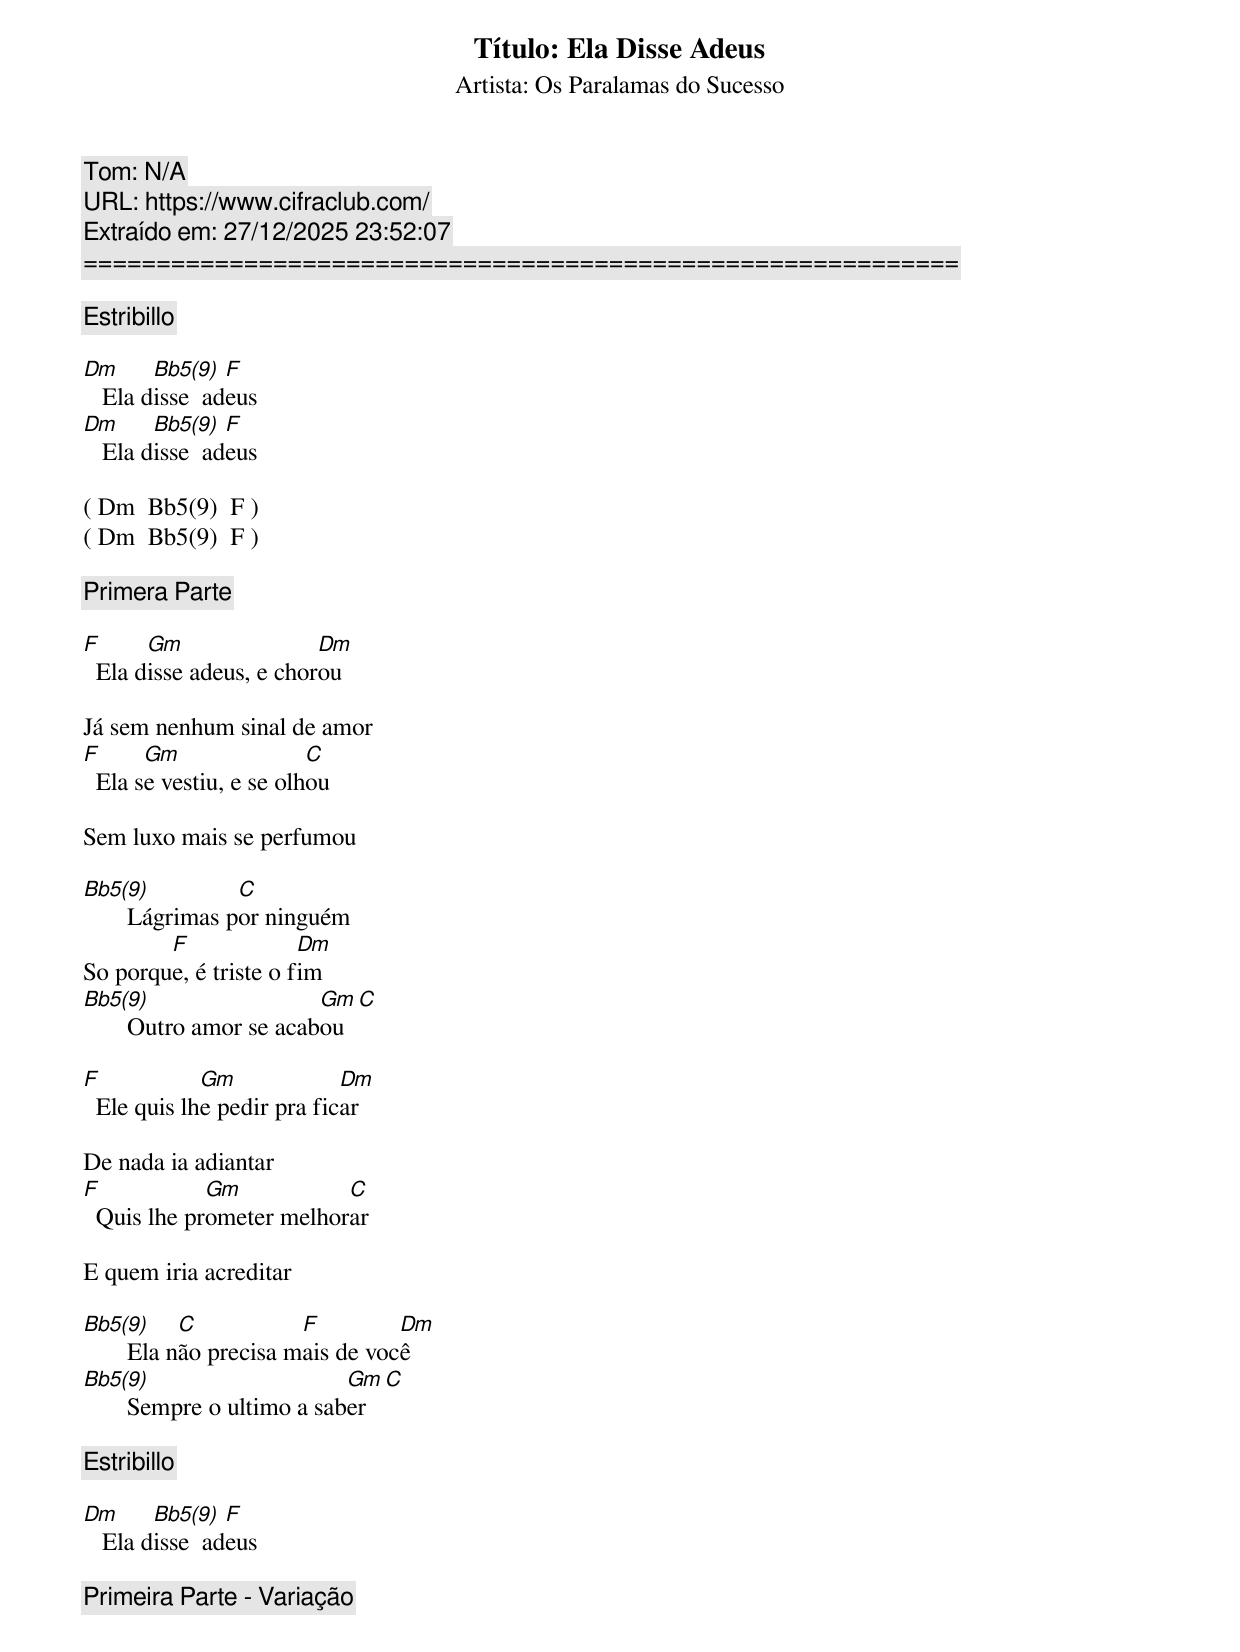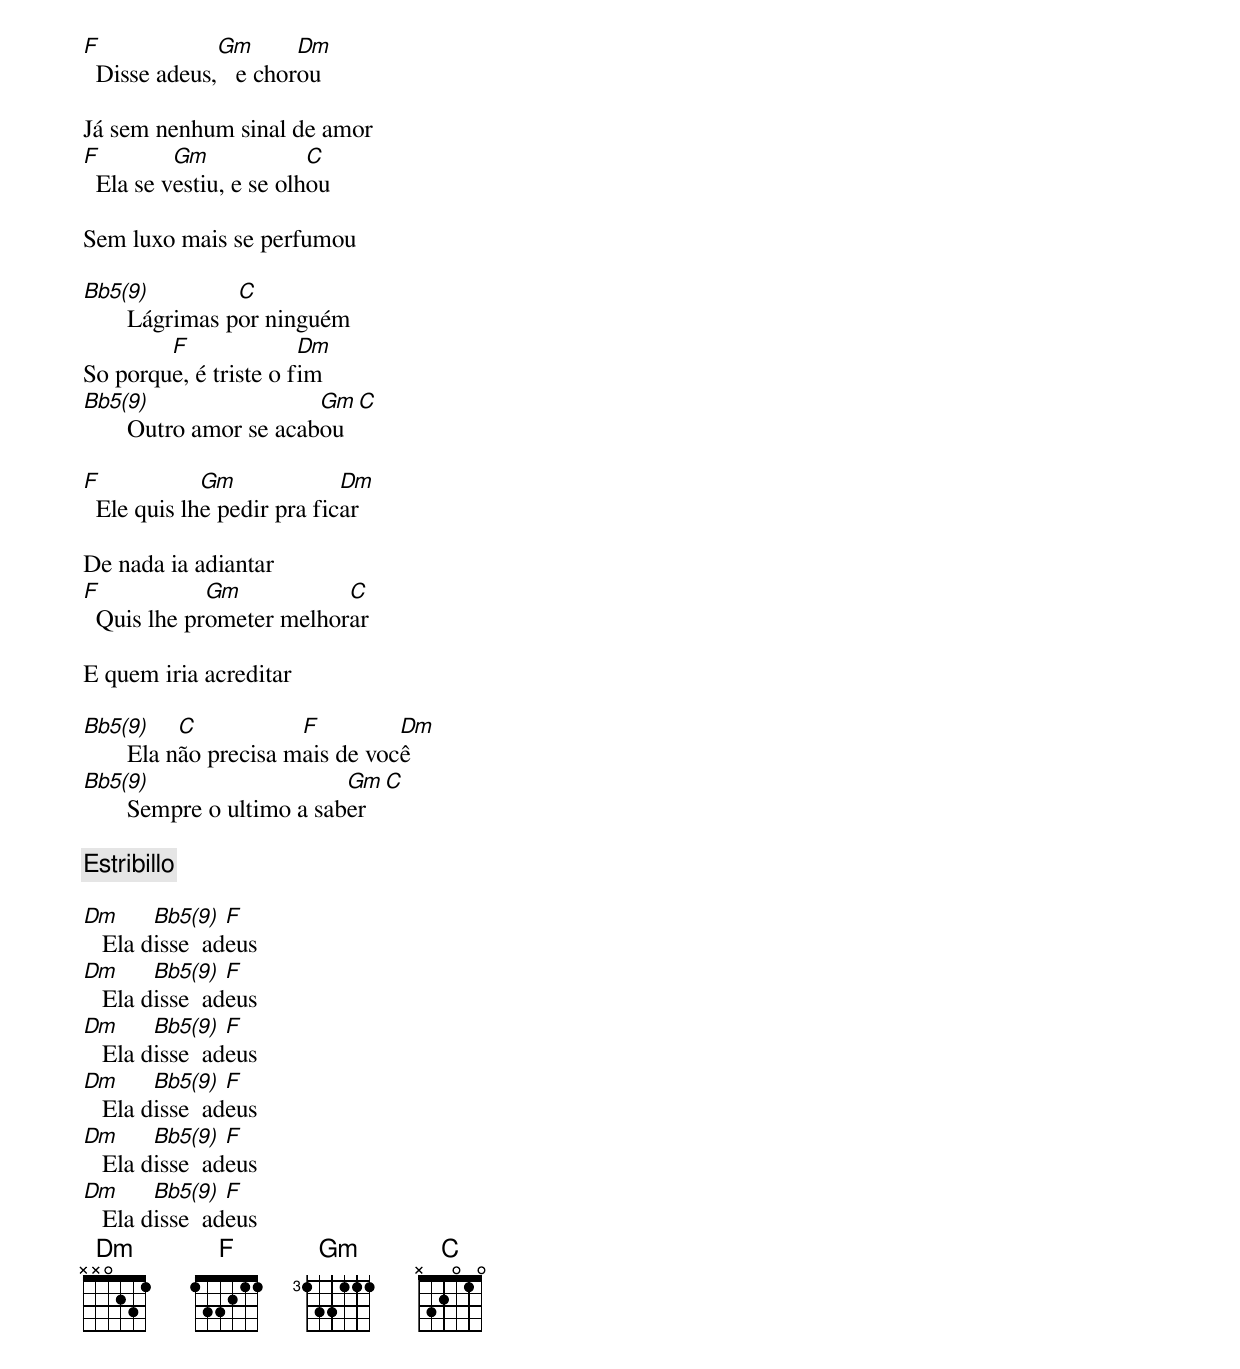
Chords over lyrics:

Título: Ela Disse Adeus
Artista: Os Paralamas do Sucesso
Tom: N/A
URL: https://www.cifraclub.com/
Extraído em: 27/12/2025 23:52:07
============================================================

[Estribillo]

Dm      Bb5(9)  F
   Ela disse  adeus
Dm      Bb5(9)  F
   Ela disse  adeus

( Dm  Bb5(9)  F )
( Dm  Bb5(9)  F )

[Primera Parte]

F      Gm                Dm
  Ela disse adeus, e chorou

Já sem nenhum sinal de amor
F      Gm                C
  Ela se vestiu, e se olhou

Sem luxo mais se perfumou

Bb5(9)           C
       Lágrimas por ninguém
        F              Dm
So porque, é triste o fim
Bb5(9)                   Gm  C
       Outro amor se acabou

F            Gm             Dm
  Ele quis lhe pedir pra ficar

De nada ia adiantar
F            Gm           C
  Quis lhe prometer melhorar

E quem iria acreditar

Bb5(9)      C           F         Dm
       Ela não precisa mais de você
Bb5(9)                      Gm  C
       Sempre o ultimo a saber

[Estribillo]

Dm      Bb5(9)  F
   Ela disse  adeus

[Primeira Parte - Variação]

F             Gm       Dm
  Disse adeus,   e chorou

Já sem nenhum sinal de amor
F         Gm             C
  Ela se vestiu, e se olhou

Sem luxo mais se perfumou

Bb5(9)           C
       Lágrimas por ninguém
        F              Dm
So porque, é triste o fim
Bb5(9)                   Gm   C
       Outro amor se acabou

F            Gm             Dm
  Ele quis lhe pedir pra ficar

De nada ia adiantar
F            Gm           C
  Quis lhe prometer melhorar

E quem iria acreditar

Bb5(9)      C           F         Dm
       Ela não precisa mais de você
Bb5(9)                      Gm  C
       Sempre o ultimo a saber

[Estribillo]

Dm      Bb5(9)  F
   Ela disse  adeus
Dm      Bb5(9)  F
   Ela disse  adeus
Dm      Bb5(9)  F
   Ela disse  adeus
Dm      Bb5(9)  F
   Ela disse  adeus
Dm      Bb5(9)  F
   Ela disse  adeus
Dm      Bb5(9)  F
   Ela disse  adeus
